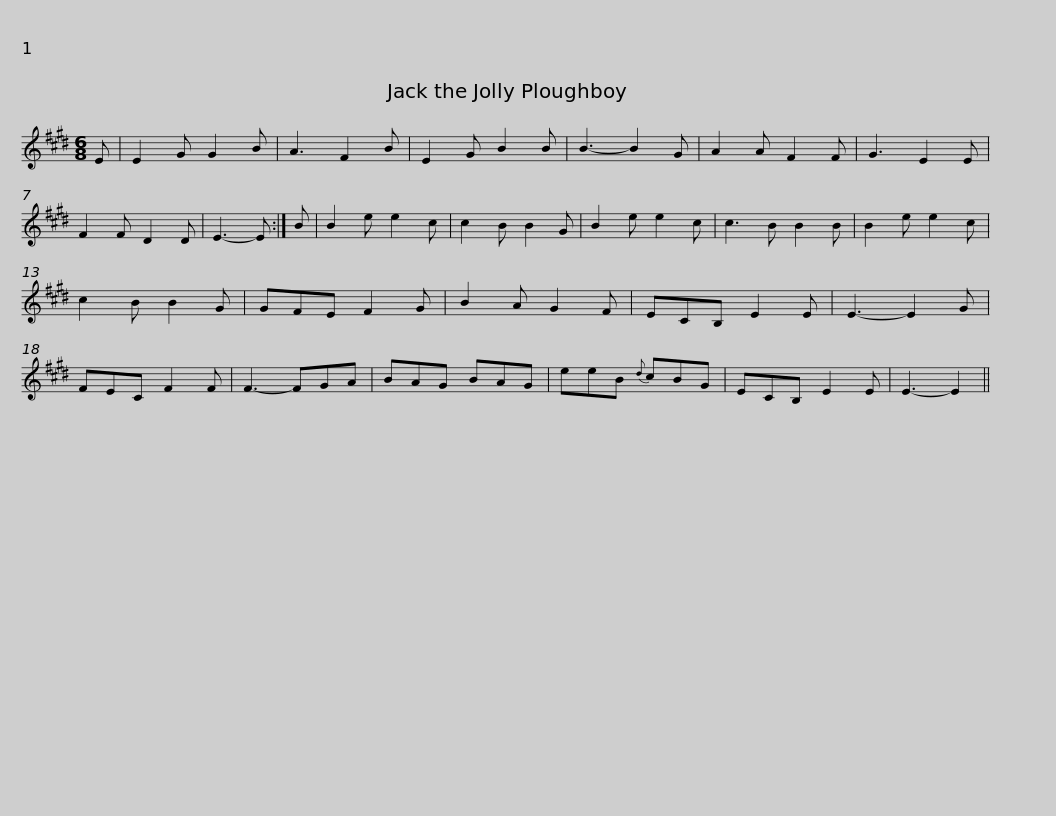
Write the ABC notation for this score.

X:1
L:1/8
M:6/8
I:linebreak $
K:E
V:1 treble
V:1
 E | E2 G G2 B | A3 F2 B | E2 G B2 B | B3- B2 G | %5
 A2 A F2 F | G3 E2 E | F2 F D2 D | E3- E :| B |$ %10
 B2 e e2 c | c2 B B2 G | B2 e e2 c | c3 B B2 B | B2 e e2 c | %15
 c2 B B2 G | GFE F2 G | B2 A G2 F | ECB, E2 E |$ E3- E2 G | %20
 FEC F2 F | F3- FGA | BAG BAG | eeB{d} cBG | ECB, E2 E | %25
 E3- E2 || %26
